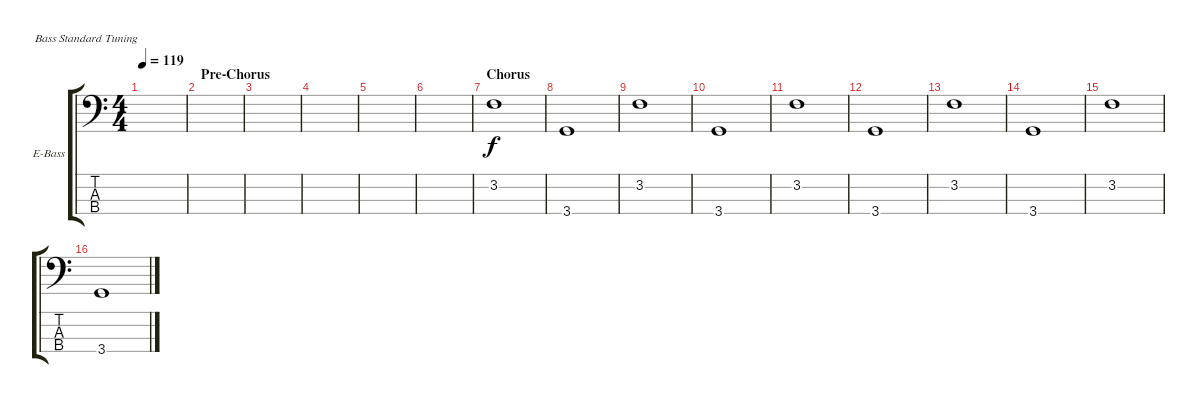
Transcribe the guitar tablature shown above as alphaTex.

\defaultSystemsLayout 4
\bracketExtendMode groupsimilarinstruments
\firstSystemTrackNameOrientation horizontal
\otherSystemsTrackNameOrientation horizontal
\track ("Electric Bass" "E-Bass") {instrument electricbassfinger}
\staff {score tabs}
\tuning (G2 D2 A1 E1)
\ts (4 4)
\tempo 119
\clef f4
\scale
0.333333
\ks c
|
\section ("" "Pre-Chorus")
\scale
0.333333 |
\scale
0.333333 |
\scale
0.333333 |
\scale
0.333333 |
\scale
0.333333 |
\section ("" "Chorus")
\scale
0.333333 3.2.1 |
\scale
0.333333 3.4.1 |
\scale
0.333333 3.2.1 |
\scale
0.333333 3.4.1 |
\scale
0.333333 3.2.1 |
\scale
0.333333 3.4.1 |
\scale
0.333333 3.2.1 |
\scale
0.333333 3.4.1 |
\scale
0.333333 3.2.1 |
\scale
0.333333 3.4.1
